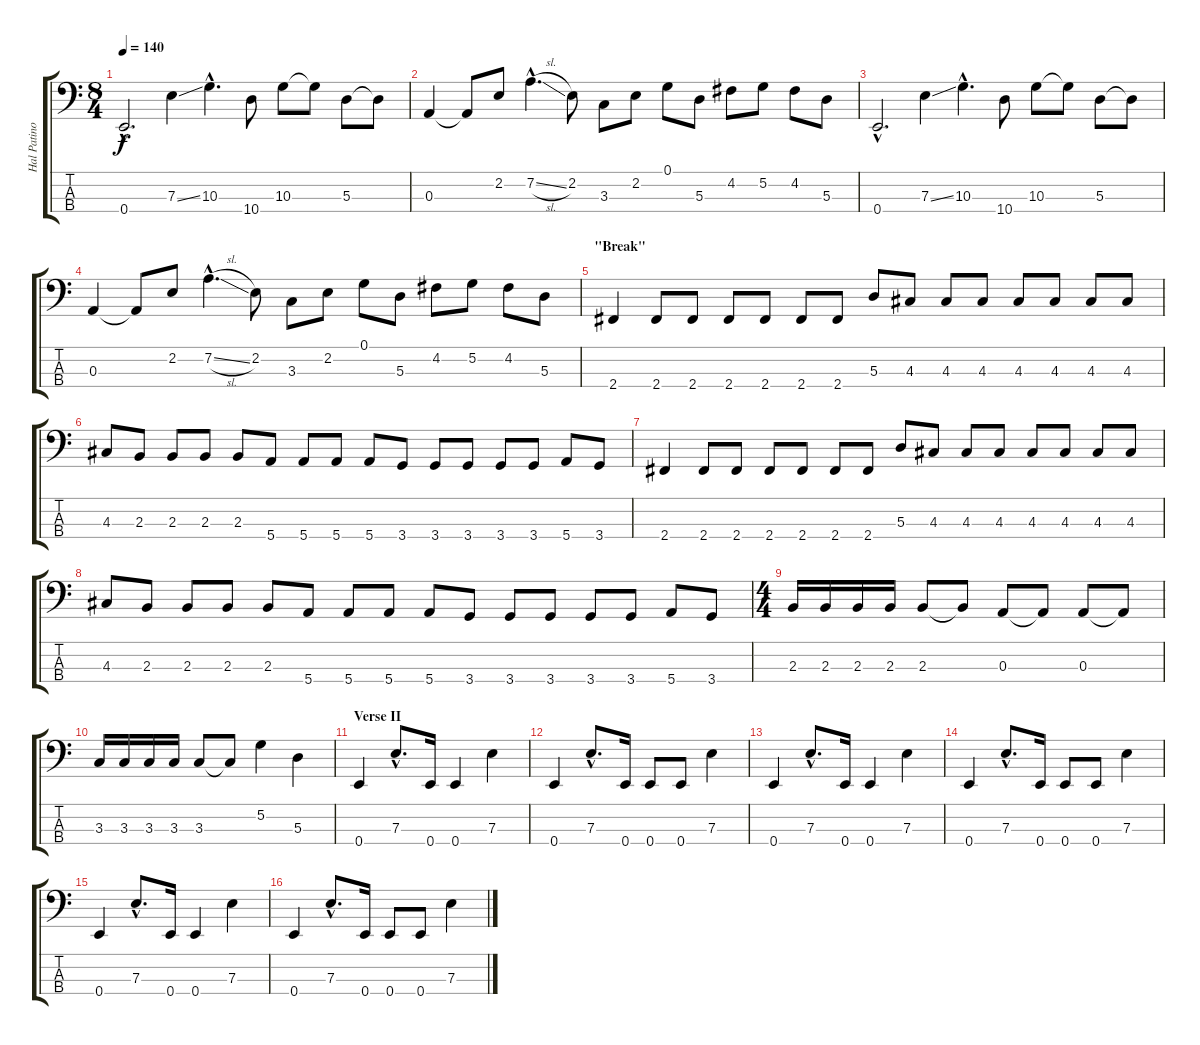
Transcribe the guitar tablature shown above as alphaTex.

\track ("Hal Patino" "Hal Patino") {instrument electricbasspick}
\staff {score tabs}
\tuning (G2 D2 A1 E1) {hide}
\ts (8 4)
\tempo 140
\clef f4
\ks c
0.4{hac}.2{d dy f} 7.3{ss}.4 10.3{hac}.4{d} 10.4.8 10.3.8 10.3{t}.8 5.3.8 5.3{t}.8 |
0.3.4 0.3{t}.8 2.2.8 7.2{sl hac}.4{d} 2.2.8 3.3.8 2.2.8 0.1.8 5.3.8 4.2.8 5.2.8 4.2.8 5.3.8 |
0.4{hac}.2{d} 7.3{ss}.4 10.3{hac}.4{d} 10.4.8 10.3.8 10.3{t}.8 5.3.8 5.3{t}.8 |
0.3.4 0.3{t}.8 2.2.8 7.2{sl hac}.4{d} 2.2.8 3.3.8 2.2.8 0.1.8 5.3.8 4.2.8 5.2.8 4.2.8 5.3.8 |
\section ("" "\"Break\"")
2.4.4 2.4.8 2.4.8 2.4.8 2.4.8 2.4.8 2.4.8 5.3.8 4.3.8 4.3.8 4.3.8 4.3.8 4.3.8 4.3.8 4.3.8 |
4.3.8 2.3.8 2.3.8 2.3.8 2.3.8 5.4.8 5.4.8 5.4.8 5.4.8 3.4.8 3.4.8 3.4.8 3.4.8 3.4.8 5.4.8 3.4.8 |
2.4.4 2.4.8 2.4.8 2.4.8 2.4.8 2.4.8 2.4.8 5.3.8 4.3.8 4.3.8 4.3.8 4.3.8 4.3.8 4.3.8 4.3.8 |
4.3.8 2.3.8 2.3.8 2.3.8 2.3.8 5.4.8 5.4.8 5.4.8 5.4.8 3.4.8 3.4.8 3.4.8 3.4.8 3.4.8 5.4.8 3.4.8 |
\ts (4 4)
2.3.16 2.3.16 2.3.16 2.3.16 2.3.8 2.3{t}.8 0.3.8 0.3{t}.8 0.3.8 0.3{t}.8 |
3.3.16 3.3.16 3.3.16 3.3.16 3.3.8 3.3{t}.8 5.2.4 5.3.4 |
\section ("" "Verse II")
0.4.4 7.3{hac}.8{d} 0.4.16 0.4.4 7.3.4 |
0.4.4 7.3{hac}.8{d} 0.4.16 0.4.8 0.4.8 7.3.4 |
0.4.4 7.3{hac}.8{d} 0.4.16 0.4.4 7.3.4 |
0.4.4 7.3{hac}.8{d} 0.4.16 0.4.8 0.4.8 7.3.4 |
0.4.4 7.3{hac}.8{d} 0.4.16 0.4.4 7.3.4 |
0.4.4 7.3{hac}.8{d} 0.4.16 0.4.8 0.4.8 7.3.4
